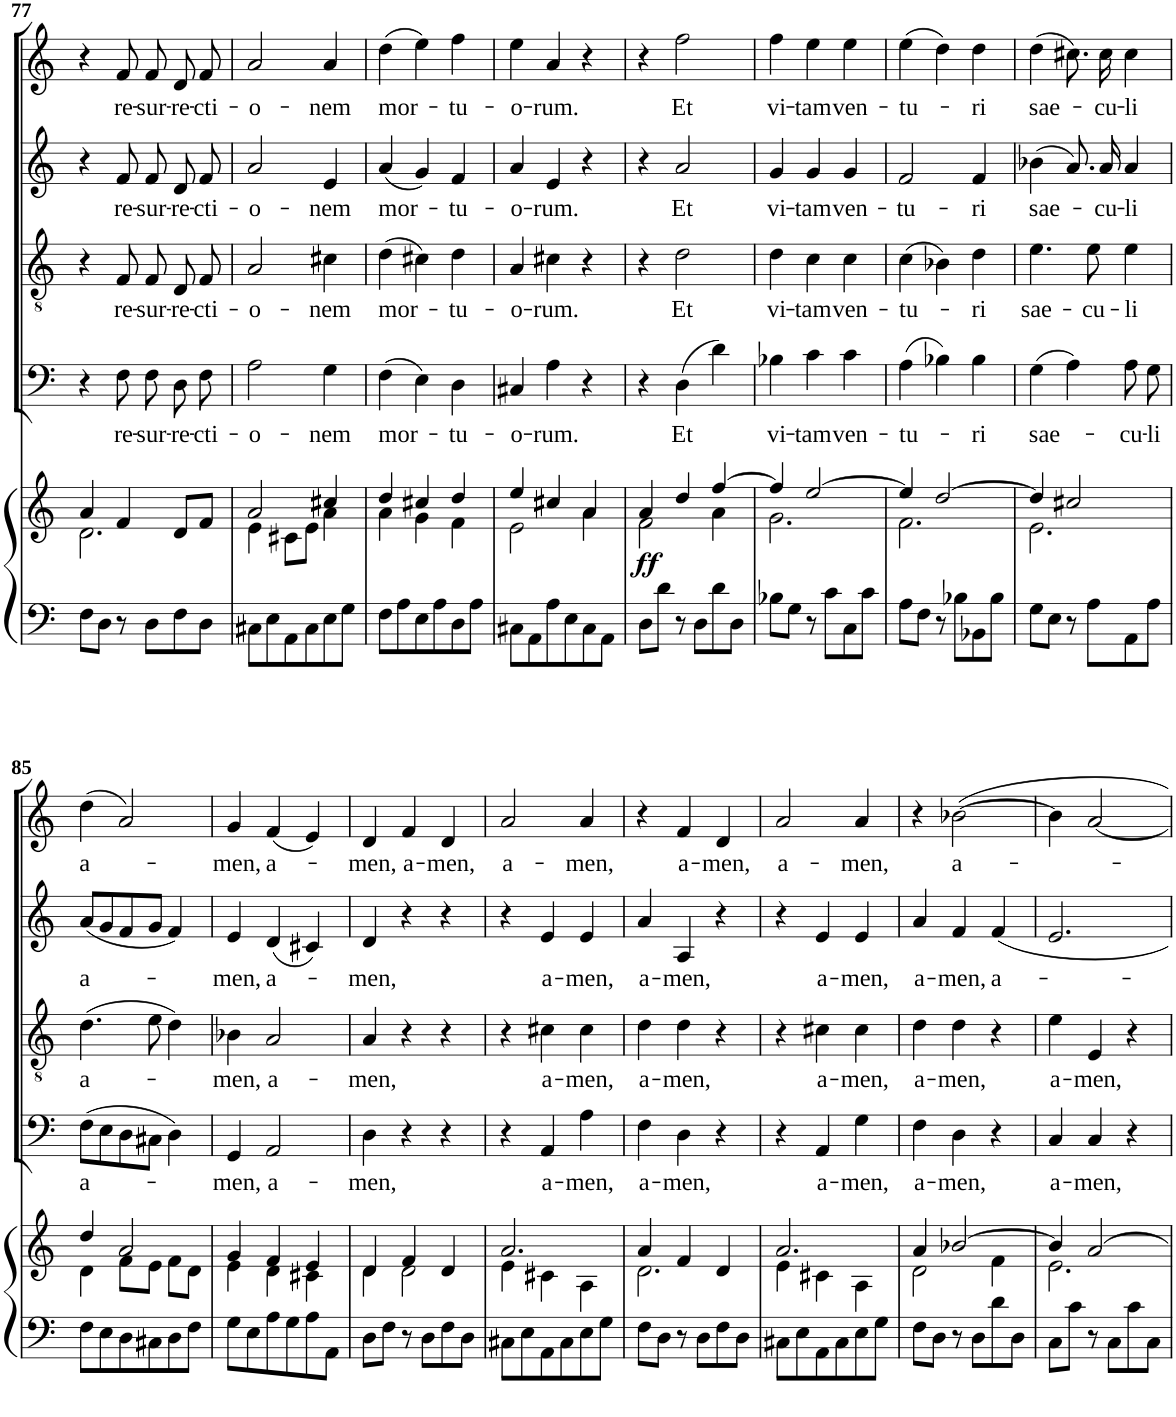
**kern	**kern	**dynam	**kern	**text	**kern	**text	**kern	**text	**kern	**text
*part5	*part5	*part5	*part4	*part4	*part3	*part3	*part2	*part2	*part1	*part1
*staff6	*staff5	*staff5/6	*staff4	*staff4	*staff3	*staff3	*staff2	*staff2	*staff1	*staff1
*I"Organ	*	*	*I"Bass	*	*I"Tenor	*	*I"Alto	*	*I"Soprano	*
!!LO:PB:g=z
*clefF4	*clefG2	*	*clefF4	*	*clefGv2	*	*clefG2	*	*clefG2	*
*k[]	*k[]	*	*k[]	*	*k[]	*	*k[]	*	*k[]	*
*M3/4	*M3/4	*	*M3/4	*	*M3/4	*	*M3/4	*	*M3/4	*
=77	=77	=77	=77	=77	=77	=77	=77	=77	=77	=77
*	*^	*	*	*	*	*	*	*	*	*
8F\L	4a/	2.d\	.	4r	.	4r	.	4r	.	4r	.
8D\J	.	.	.	.	.	.	.	.	.	.	.
!	!	!	!	!	!LO:LY:b	!	!LO:LY:b	!	!LO:LY:b	!	!LO:LY:b
8r	4f/	.	.	8F\	re-	8F/L	re-	8f/	re-	8f/L	re-
!	!	!	!	!	!LO:LY:b	!	!LO:LY:b	!	!LO:LY:b	!	!LO:LY:b
8D\L	.	.	.	8F\	-sur-	8F/J	-sur-	8f/	-sur-	8f/J	-sur-
!	!	!	!	!	!LO:LY:b	!	!LO:LY:b	!	!LO:LY:b	!	!LO:LY:b
8F\	8d/L	.	.	8D\	-re-	8D/L	-re-	8d/	-re-	8d/L	-re-
!	!	!	!	!	!LO:LY:b	!	!LO:LY:b	!	!LO:LY:b	!	!LO:LY:b
8D\J	8f/J	.	.	8F\	-cti-	8F/J	-cti-	8f/	-cti-	8f/J	-cti-
=78	=78	=78	=78	=78	=78	=78	=78	=78	=78	=78	=78
!	!	!	!	!	!LO:LY:b	!	!LO:LY:b	!	!LO:LY:b	!	!LO:LY:b
8C#X\L	2a/	4e\	.	2A\	-o-	2A/	-o-	2a/	-o-	2a/	-o-
8E\	.	.	.	.	.	.	.	.	.	.	.
8AA\	.	8c#X\L	.	.	.	.	.	.	.	.	.
8C#\	.	8e\J	.	.	.	.	.	.	.	.	.
!	!	!	!	!	!LO:LY:b	!	!LO:LY:b	!	!LO:LY:b	!	!LO:LY:b
8E\	4cc#X/	4a\	.	4G\	-nem	4c#X\	-nem	4e/	-nem	4a/	-nem
8G\J	.	.	.	.	.	.	.	.	.	.	.
=79	=79	=79	=79	=79	=79	=79	=79	=79	=79	=79	=79
!	!	!	!	!	!LO:LY:b	!	!LO:LY:b	!	!LO:LY:b	!	!LO:LY:b
8F\L	4dd/	4a\	.	(4F\	mor-	(4d\	mor-	(4a/	mor-	(4dd\	mor-
8A\	.	.	.	.	.	.	.	.	.	.	.
8E\	4cc#X/	4g\	.	4E\)	.	4c#X\)	.	4g/)	.	4ee\)	.
8A\	.	.	.	.	.	.	.	.	.	.	.
!	!	!	!	!	!LO:LY:b	!	!LO:LY:b	!	!LO:LY:b	!	!LO:LY:b
8D\	4dd/	4f\	.	4D\	-tu-	4d\	-tu-	4f/	-tu-	4ff\	-tu-
8A\J	.	.	.	.	.	.	.	.	.	.	.
=80	=80	=80	=80	=80	=80	=80	=80	=80	=80	=80	=80
!	!	!	!	!	!LO:LY:b	!	!LO:LY:b	!	!LO:LY:b	!	!LO:LY:b
8C#X\L	4ee/	2e\	.	4C#X/	-o-	4A/	-o-	4a/	-o-	4ee\	-o-
8AA\	.	.	.	.	.	.	.	.	.	.	.
!	!	!	!	!	!LO:LY:b	!	!LO:LY:b	!	!LO:LY:b	!	!LO:LY:b
8A\	4cc#X/	.	.	4A\	-rum.	4c#X\	-rum.	4e/	-rum.	4a/	-rum.
8E\	.	.	.	.	.	.	.	.	.	.	.
8C#\	4a/	4a\	.	4r	.	4r	.	4r	.	4r	.
8AA\J	.	.	.	.	.	.	.	.	.	.	.
=81	=81	=81	=81	=81	=81	=81	=81	=81	=81	=81	=81
!	!	!	!LO:DY:b	!	!	!	!	!	!	!	!
8D\L	4a/	2f\	ff	4r	.	4r	.	4r	.	4r	.
8d\J	.	.	.	.	.	.	.	.	.	.	.
!	!	!	!	!	!LO:LY:b	!	!LO:LY:b	!	!LO:LY:b	!	!LO:LY:b
8r	4dd/	.	.	(4D\	Et	2d\	Et	2a/	Et	2ff\	Et
8D\L	.	.	.	.	.	.	.	.	.	.	.
8d\	[4ff/	4a\	.	4d\)	.	.	.	.	.	.	.
8D\J	.	.	.	.	.	.	.	.	.	.	.
=82	=82	=82	=82	=82	=82	=82	=82	=82	=82	=82	=82
!	!	!	!	!	!LO:LY:b	!	!LO:LY:b	!	!LO:LY:b	!	!LO:LY:b
8B-X\L	4ff/]	2.g\	.	4B-X\	vi-	4d\	vi-	4g/	vi-	4ff\	vi-
8G\J	.	.	.	.	.	.	.	.	.	.	.
!	!	!	!	!	!LO:LY:b	!	!LO:LY:b	!	!LO:LY:b	!	!LO:LY:b
8r	[2ee/	.	.	4c\	-tam	4c\	-tam	4g/	-tam	4ee\	-tam
8c\L	.	.	.	.	.	.	.	.	.	.	.
!	!	!	!	!	!LO:LY:b	!	!LO:LY:b	!	!LO:LY:b	!	!LO:LY:b
8C\	.	.	.	4c\	ven-	4c\	ven-	4g/	ven-	4ee\	ven-
8c\J	.	.	.	.	.	.	.	.	.	.	.
=83	=83	=83	=83	=83	=83	=83	=83	=83	=83	=83	=83
!	!	!	!	!	!LO:LY:b	!	!LO:LY:b	!	!LO:LY:b	!	!LO:LY:b
8A\L	4ee/]	2.f\	.	(4A\	-tu-	(4c\	-tu-	2f/	-tu-	(4ee\	-tu-
8F\J	.	.	.	.	.	.	.	.	.	.	.
8r	[2dd/	.	.	4B-X\)	.	4B-X\)	.	.	.	4dd\)	.
8B-X\L	.	.	.	.	.	.	.	.	.	.	.
!	!	!	!	!	!LO:LY:b	!	!LO:LY:b	!	!LO:LY:b	!	!LO:LY:b
8BB-X\	.	.	.	4B-\	-ri	4d\	-ri	4f/	-ri	4dd\	-ri
8B-\J	.	.	.	.	.	.	.	.	.	.	.
=84	=84	=84	=84	=84	=84	=84	=84	=84	=84	=84	=84
!	!	!	!	!	!LO:LY:b	!	!LO:LY:b	!	!LO:LY:b	!	!LO:LY:b
8G\L	4dd/]	2.e\	.	(4G\	sae-	4.e\	sae-	(4b-X\	sae-	(4dd\	sae-
8E\J	.	.	.	.	.	.	.	.	.	.	.
8r	2cc#X/	.	.	4A\)	.	.	.	8.a/)	.	8.cc#X\L)	.
!	!	!	!	!	!	!	!LO:LY:b	!	!	!	!
8A\L	.	.	.	.	.	8e\	-cu-	.	.	.	.
!	!	!	!	!	!	!	!	!	!LO:LY:b	!	!LO:LY:b
.	.	.	.	.	.	.	.	16a/	-cu-	16cc#\Jk	-cu-
!	!	!	!	!	!LO:LY:b	!	!LO:LY:b	!	!LO:LY:b	!	!LO:LY:b
8AA\	.	.	.	8A\	-cu-	4e\	-li	4a/	-li	4cc#\	-li
!	!	!	!	!	!LO:LY:b	!	!	!	!	!	!
8A\J	.	.	.	8G\	-li	.	.	.	.	.	.
!!LO:LB:g=z
=85	=85	=85	=85	=85	=85	=85	=85	=85	=85	=85	=85
!	!	!	!	!	!LO:LY:b	!	!LO:LY:b	!	!LO:LY:b	!	!LO:LY:b
8F\L	4dd/	4d\	.	(8F\L	a-	(4.d\	a-	(8a/L	a-	(4dd\	a-
8E\	.	.	.	8E\	.	.	.	8g/	.	.	.
8D\	2a/	8f\L	.	8D\	.	.	.	8f/	.	2a/)	.
8C#X\	.	8e\J	.	8C#X\J	.	8e\	.	8g/J	.	.	.
8D\	.	8f\L	.	4D\)	.	4d\)	.	4f/)	.	.	.
8F\J	.	8d\J	.	.	.	.	.	.	.	.	.
=86	=86	=86	=86	=86	=86	=86	=86	=86	=86	=86	=86
!	!	!	!	!	!LO:LY:b	!	!LO:LY:b	!	!LO:LY:b	!	!LO:LY:b
8G\L	4g/	4e\	.	4GG/	-men,	4B-X\	-men,	4e/	-men,	4g/	-men,
8E\	.	.	.	.	.	.	.	.	.	.	.
!	!	!	!	!	!LO:LY:b	!	!LO:LY:b	!	!LO:LY:b	!	!LO:LY:b
8A\	4f/	4d\	.	2AA/	a-	2A/	a-	(4d/	a-	(4f/	a-
8G\	.	.	.	.	.	.	.	.	.	.	.
8A\	4e/	4c#X\	.	.	.	.	.	4c#X/)	.	4e/)	.
8AA\J	.	.	.	.	.	.	.	.	.	.	.
=87	=87	=87	=87	=87	=87	=87	=87	=87	=87	=87	=87
!	!	!	!	!	!LO:LY:b	!	!LO:LY:b	!	!LO:LY:b	!	!LO:LY:b
8D\L	4d/	4d\	.	4D\	-men,	4A/	men,	4d/	-men,	4d/	-men,
8F\J	.	.	.	.	.	.	.	.	.	.	.
!	!	!	!	!	!	!	!	!	!	!	!LO:LY:b
8r	4f/	2d\	.	4r	.	4r	.	4r	.	4f/	a-
8D\L	.	.	.	.	.	.	.	.	.	.	.
!	!	!	!	!	!	!	!	!	!	!	!LO:LY:b
8F\	4d/	.	.	4r	.	4r	.	4r	.	4d/	-men,
8D\J	.	.	.	.	.	.	.	.	.	.	.
=88	=88	=88	=88	=88	=88	=88	=88	=88	=88	=88	=88
!	!	!	!	!	!	!	!	!	!	!	!LO:LY:b
8C#X\L	2.a/	4e\	.	4r	.	4r	.	4r	.	2a/	a-
8E\	.	.	.	.	.	.	.	.	.	.	.
!	!	!	!	!	!LO:LY:b	!	!LO:LY:b	!	!LO:LY:b	!	!
8AA\	.	4c#X\	.	4AA/	a-	4c#X\	a-	4e/	a-	.	.
8C#\	.	.	.	.	.	.	.	.	.	.	.
!	!	!	!	!	!LO:LY:b	!	!LO:LY:b	!	!LO:LY:b	!	!LO:LY:b
8E\	.	4A\	.	4A\	-men,	4c#\	-men,	4e/	-men,	4a/	-men,
8G\J	.	.	.	.	.	.	.	.	.	.	.
=89	=89	=89	=89	=89	=89	=89	=89	=89	=89	=89	=89
!	!	!	!	!	!LO:LY:b	!	!LO:LY:b	!	!LO:LY:b	!	!
8F\L	4a/	2.d\	.	4F\	a-	4d\	a-	4a/	a-	4r	.
8D\J	.	.	.	.	.	.	.	.	.	.	.
!	!	!	!	!	!LO:LY:b	!	!LO:LY:b	!	!LO:LY:b	!	!LO:LY:b
8r	4f/	.	.	4D\	-men,	4d\	-men,	4A/	-men,	4f/	a-
8D\L	.	.	.	.	.	.	.	.	.	.	.
!	!	!	!	!	!	!	!	!	!	!	!LO:LY:b
8F\	4d/	.	.	4r	.	4r	.	4r	.	4d/	-men,
8D\J	.	.	.	.	.	.	.	.	.	.	.
=90	=90	=90	=90	=90	=90	=90	=90	=90	=90	=90	=90
!	!	!	!	!	!	!	!	!	!	!	!LO:LY:b
8C#X\L	2.a/	4e\	.	4r	.	4r	.	4r	.	2a/	a-
8E\	.	.	.	.	.	.	.	.	.	.	.
!	!	!	!	!	!LO:LY:b	!	!LO:LY:b	!	!LO:LY:b	!	!
8AA\	.	4c#X\	.	4AA/	a-	4c#X\	a-	4e/	a-	.	.
8C#\	.	.	.	.	.	.	.	.	.	.	.
!	!	!	!	!	!LO:LY:b	!	!LO:LY:b	!	!LO:LY:b	!	!LO:LY:b
8E\	.	4A\	.	4G\	-men,	4c#\	-men,	4e/	-men,	4a/	-men,
8G\J	.	.	.	.	.	.	.	.	.	.	.
=91	=91	=91	=91	=91	=91	=91	=91	=91	=91	=91	=91
!	!	!	!	!	!LO:LY:b	!	!LO:LY:b	!	!LO:LY:b	!	!
8F\L	4a/	2d\	.	4F\	a-	4d\	a-	4a/	a-	4r	.
8D\J	.	.	.	.	.	.	.	.	.	.	.
!	!	!	!	!	!LO:LY:b	!	!LO:LY:b	!	!LO:LY:b	!	!LO:LY:b
8r	[2b-X/	.	.	4D\	-men,	4d\	-men,	4f/	-men,	[2b-X\	a-
8D\L	.	.	.	.	.	.	.	.	.	.	.
!	!	!	!	!	!	!	!	!	!LO:LY:b	!	!
8d\	.	4f\	.	4r	.	4r	.	4f/	a-	.	.
8D\J	.	.	.	.	.	.	.	.	.	.	.
=92	=92	=92	=92	=92	=92	=92	=92	=92	=92	=92	=92
!	!	!	!	!	!LO:LY:b	!	!LO:LY:b	!	!	!	!
8C\L	4b-/]	2.e\	.	4C/	a-	4e\	a-	2.e/	.	4b-\]	.
8c\J	.	.	.	.	.	.	.	.	.	.	.
!	!	!	!	!	!LO:LY:b	!	!LO:LY:b	!	!	!	!
8r	[2a/	.	.	4C/	-men,	4E/	-men,	.	.	[2a/	.
8C\L	.	.	.	.	.	.	.	.	.	.	.
8c\	.	.	.	4r	.	4r	.	.	.	.	.
8C\J	.	.	.	.	.	.	.	.	.	.	.
*	*v	*v	*	*	*	*	*	*	*	*	*
=	=	=	=	=	=	=	=	=	=	=
*-	*-	*-	*-	*-	*-	*-	*-	*-	*-	*-
